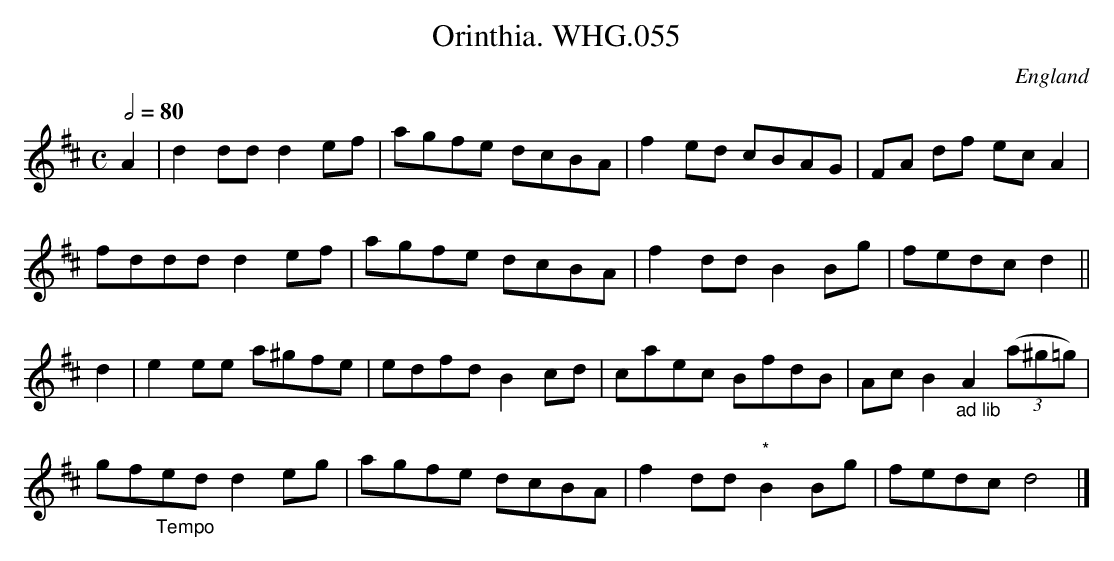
X:1
T:Orinthia. WHG.055
O:England
M:C
L:1/8
Q:1/2=80
K:D major
A2|d2dd d2ef|agfe dcBA|f2ed cBAG|FA df ec A2|
fddd d2ef|agfe dcBA|f2dd B2Bg|fedc d2||
d2|e2ee a^gfe|edfd B2cd|caec BfdB|AcB2 "_ad lib"A2((3a^g=g)|
gf"_Tempo"ed d2eg|agfe dcBA|f2dd "*"B2Bg|fedc d4|]
